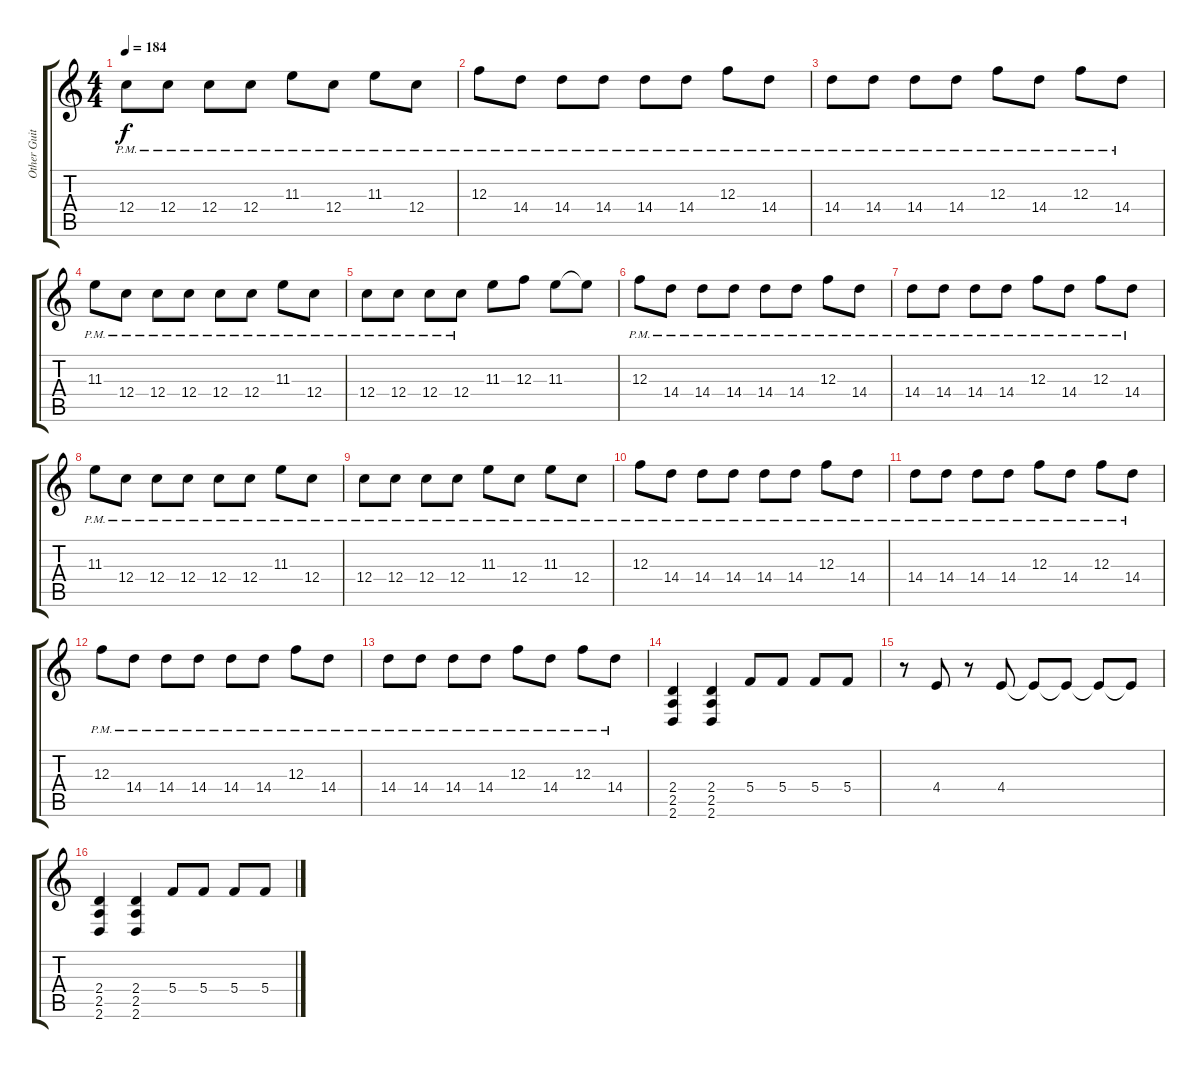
\track ("Other Guitar 1 (Studio)" "Other Guit") {instrument distortionguitar}
\staff {score tabs}
\tuning (D4 A3 F3 C3 G2 C2) {hide}
\ts (4 4)
\tempo 184
\clef g2
\ks c
12.4{pm}.8{dy f} 12.4{pm}.8 12.4{pm}.8 12.4{pm}.8 11.3{pm}.8 12.4{pm}.8 11.3{pm}.8 12.4{pm}.8 |
12.3{pm}.8 14.4{pm}.8 14.4{pm}.8 14.4{pm}.8 14.4{pm}.8 14.4{pm}.8 12.3{pm}.8 14.4{pm}.8 |
14.4{pm}.8 14.4{pm}.8 14.4{pm}.8 14.4{pm}.8 12.3{pm}.8 14.4{pm}.8 12.3{pm}.8 14.4{pm}.8 |
11.3{pm}.8 12.4{pm}.8 12.4{pm}.8 12.4{pm}.8 12.4{pm}.8 12.4{pm}.8 11.3{pm}.8 12.4{pm}.8 |
12.4{pm}.8 12.4{pm}.8 12.4{pm}.8 12.4{pm}.8 11.3.8 12.3.8 11.3.8 11.3{t}.8 |
12.3{pm}.8 14.4{pm}.8 14.4{pm}.8 14.4{pm}.8 14.4{pm}.8 14.4{pm}.8 12.3{pm}.8 14.4{pm}.8 |
14.4{pm}.8 14.4{pm}.8 14.4{pm}.8 14.4{pm}.8 12.3{pm}.8 14.4{pm}.8 12.3{pm}.8 14.4{pm}.8 |
11.3{pm}.8 12.4{pm}.8 12.4{pm}.8 12.4{pm}.8 12.4{pm}.8 12.4{pm}.8 11.3{pm}.8 12.4{pm}.8 |
12.4{pm}.8 12.4{pm}.8 12.4{pm}.8 12.4{pm}.8 11.3{pm}.8 12.4{pm}.8 11.3{pm}.8 12.4{pm}.8 |
12.3{pm}.8 14.4{pm}.8 14.4{pm}.8 14.4{pm}.8 14.4{pm}.8 14.4{pm}.8 12.3{pm}.8 14.4{pm}.8 |
14.4{pm}.8 14.4{pm}.8 14.4{pm}.8 14.4{pm}.8 12.3{pm}.8 14.4{pm}.8 12.3{pm}.8 14.4{pm}.8 |
12.3{pm}.8 14.4{pm}.8 14.4{pm}.8 14.4{pm}.8 14.4{pm}.8 14.4{pm}.8 12.3{pm}.8 14.4{pm}.8 |
14.4{pm}.8 14.4{pm}.8 14.4{pm}.8 14.4{pm}.8 12.3{pm}.8 14.4{pm}.8 12.3{pm}.8 14.4{pm}.8 |
(2.4 2.5 2.6).4 (2.4 2.5 2.6).4 5.4.8 5.4.8 5.4.8 5.4.8 |
r.8 4.4.8 r.8 4.4.8 4.4{t}.8 4.4{t}.8 4.4{t}.8 4.4{t}.8 |
(2.4 2.5 2.6).4 (2.4 2.5 2.6).4 5.4.8 5.4.8 5.4.8 5.4.8
